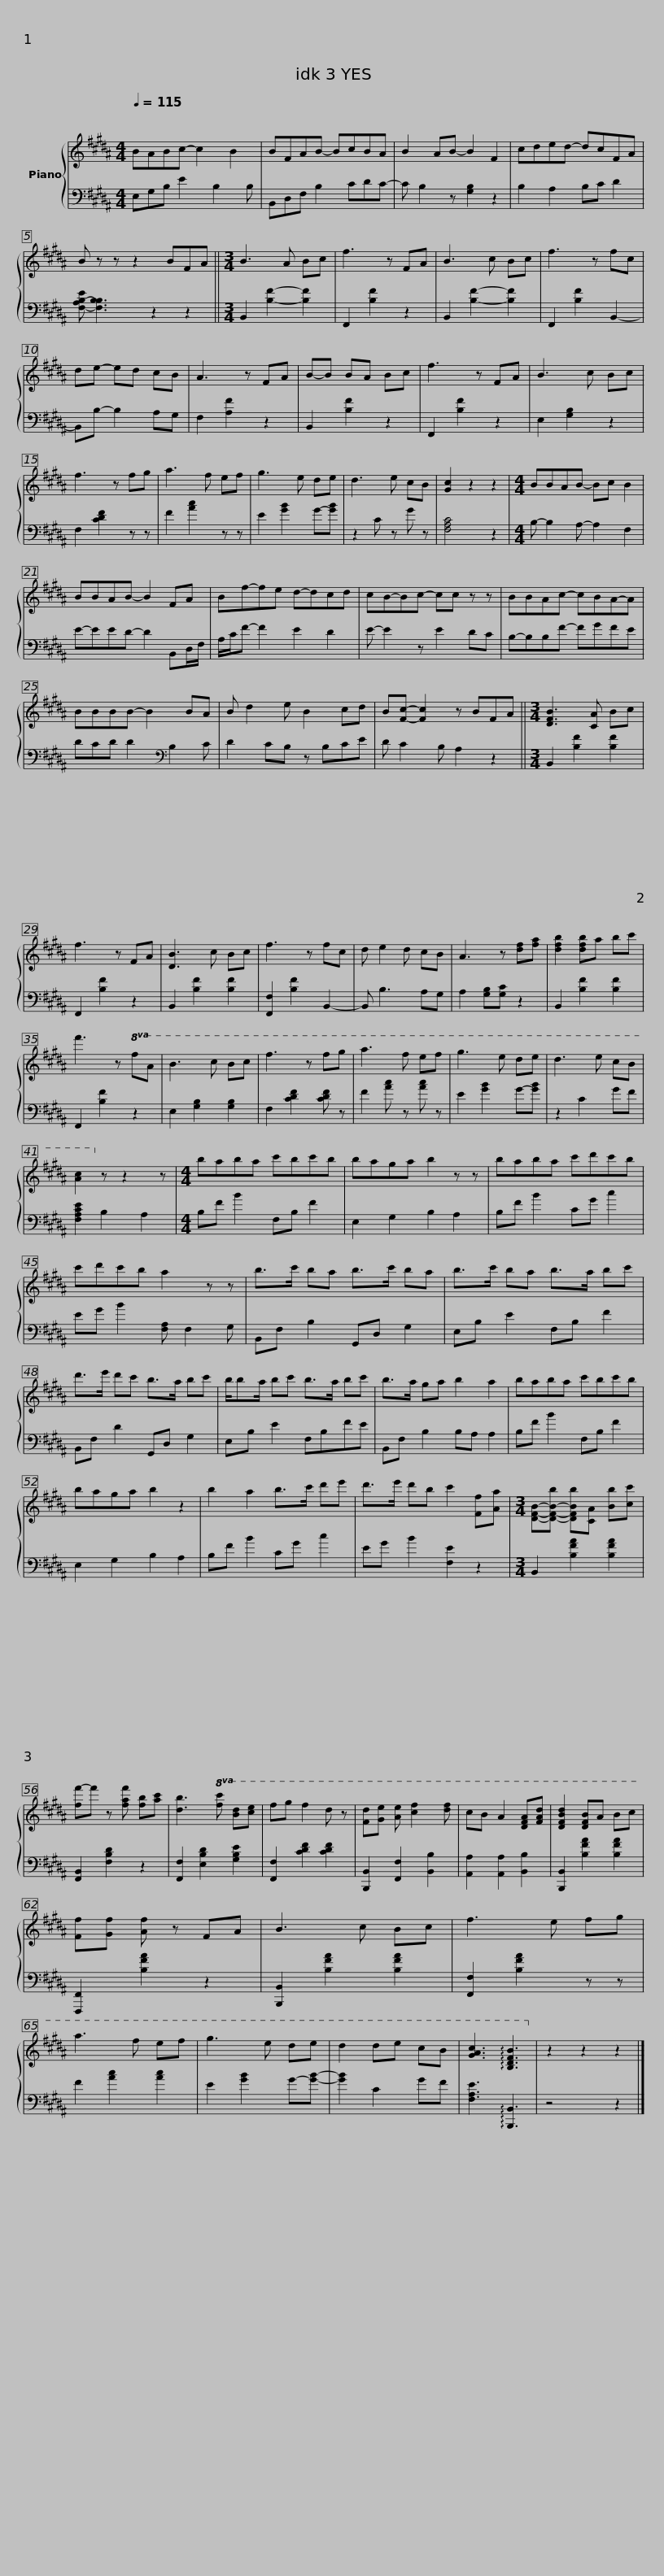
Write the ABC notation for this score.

X:1
%%score { 1 | 2 }
L:1/8
Q:1/4=115
M:4/4
I:linebreak $
K:B
V:1 treble
V:2 bass
V:1
 BABc- c2 B2 | BFAB- BcBA | B2 AB- B2 F2 | cded- dcFA |$ B z z z2 BFA || %5
[M:3/4] B3 A Bc | f3 z FA | B3 c Bc | f3 z fc | de- ed cB | %10
 A3 z FA |$ B-B BA Bc | f3 z FA | B3 c Bc | f3 z fg | %15
 a3 f ef | g3 e de | d3 e cB | [Gc]2 z2 z2 |$[M:4/4] BBAB- Bc B2 | %20
 BBAB- B2 FA | Bf-fe d-dcd | cB-Bc- cc z z |$ BBAc- cBA-A | BBBB- B2 BA | %25
 B d2 e B2 cd | B[Fc]- [Fc]2 z BFA ||$[M:3/4] [DFB]3 [CA] Bc | f3 z FA | [DB]3 c Bc | %30
 f3 z fc | d e2 d cB | A3 z [df][fa] | [dfb]2 [dfb]a bc' |$ f'3 z!8va(! fa | %35
 b3 c' bc' | f'3 z f'g' | a'3 f' e'f' | g'3 e' d'e' | d'3 e' c'b | %40
 [ac']2!8va)! z z2 z |$[M:4/4] baba c'bc'b | baga b2 z z | baba c'd'c'b | c'd'c'b a2 z z |$ %45
 b>c' ba b>c' ba | b>c' ba b>a bc' | d'>e' d'c' b>a bc' |$ b/ba/ bc' b>a bc' | b>a ga b2 a2 | %50
 baba c'bc'b | baga b2 z2 |$ b2 a2 b>c' d'e' | d'>e' d'b c'2 [Ff][Aa] |[M:3/4] [DFB]-[D-F-B-b] [DFBb][CA] [Bb][cc'] | %55
 [ff'-]f' z [faf'] [fb][ac'] | [db]3!8va(! [fc'] [bd'][c'e'] |$ f'g' f'2 d' z | [fd'][ge'] [ae'] [c'f']2 [d'f'] | c'b a2 [dfa][fad'] | %60
 [dfbd']2 [dfb]a bc' | [ff'][gf'] [af'] z fa | b3 c' bc' | f'3 e' f'g' |$ a'3 f' e'f' | %65
 g'3 e' d'e' | d'2 d'e' c'b | [gac']3 !arpeggio![Bdfb]3!8va)! | z2 z2 z2 |] %69
V:2
 E,G,B, E2 B,2 B, | B,,D,F, B,2 CDC- | C B,2 z [G,B,]2 z2 | B,2 A,2 B,C D2 |$ [F,-A,B,-E] [F,B,B,]3 z2 z2 || %5
[M:3/4] B,,2 [B,F]2- [B,F]2 | F,,2 [B,F]2 z2 | B,,2 [B,F]2- [B,F]2 | F,,2 [B,F]2 B,,2- | B,,B,- B,2 A,G, | %10
 F,2 [A,F]2 z2 |$ B,,2 [B,F]2 z2 | F,,2 [B,F]2 z2 | E,2 [G,B,]2 z2 | F,2 [CDF]2 z z | %15
 F2 [Ac]2 z z | E2 [GB]2 G-[GB] | z2 C z G z | [F,A,C]4 z2 |$[M:4/4] B,- B,2 A,- A,2 F,2 | %20
 E-EED- D2 B,,D,/F,/ | A,/C/F- F2 E2 D2 | E- E2 z E2 DC |$ B,-B,B,F- FGFE | DCD D2[K:bass] B,2 C | %25
 D2 CB, z B,CE | D C2 B, A,2 z2 ||$[M:3/4] B,,2 [B,F]2 [B,F]2 | F,,2 [B,F]2 z2 | B,,2 [B,F]2 [B,F]2 | %30
 [F,,F,]2 [B,F]2 B,,2- | B,, B,3 A,G, | A,2 [G,B,][G,C] z2 | B,,2 [B,F]2 [B,F]2 |$ F,,2 [B,F]2 z2 | %35
 E,2 [G,B,]2 [G,B,]2 | F,2 [CDF]2 [CDF] z | F2 [Ac] z [Ac] z | E2 [GB]2 G-[GB] | z2 C2 GF | %40
 [F,A,CE]2 B,2 A,2 |$[M:4/4] B,F B2 F,B, F2 | E,2 G,2 B,2 A,2 | B,F B2 CG c2 | EG B2 [F,A,] F,2 G, |$ %45
 B,,F, B,2 G,,D, G,2 | E,B, E2 F,B, F2 | B,,F, D2 G,,D, G,2 |$ E,B, E2 F,B,FE | B,,F, B,2 B,A, A,2 | %50
 B,F B2 F,B, F2 | E,2 G,2 B,2 A,2 |$ B,F B2 CG c2 | EG B2 [F,E]2 z2 |[M:3/4] B,,2 [B,FA]2 [B,FA]2 | %55
 [F,,B,,]2 [F,B,D]2 z2 | [F,,F,]2 [E,B,D]2 [G,B,E]2 |$ [F,,F,]2 [CDF]2 [CDF]2 | [B,,,B,,]2 [F,,F,]2 [B,,B,]2 | [A,,A,]2 [A,,A,]2 [B,,B,]2 | %60
 [B,,,B,,]2 [B,FA]2 [B,FA]2 | [F,,,F,,]2 [B,FA]2 z2 | [B,,,B,,]2 [B,FA]2 [B,FA]2 | [F,,F,]2 [B,FA]2 z z |$ F2 [Ac]2 [Ac]2 | %65
 E2 [GB]2 G-[GB]- | [GB]2 C2 GF | [F,A,E]3 !arpeggio![B,,,B,,]3 | z4 z2 |] %69
